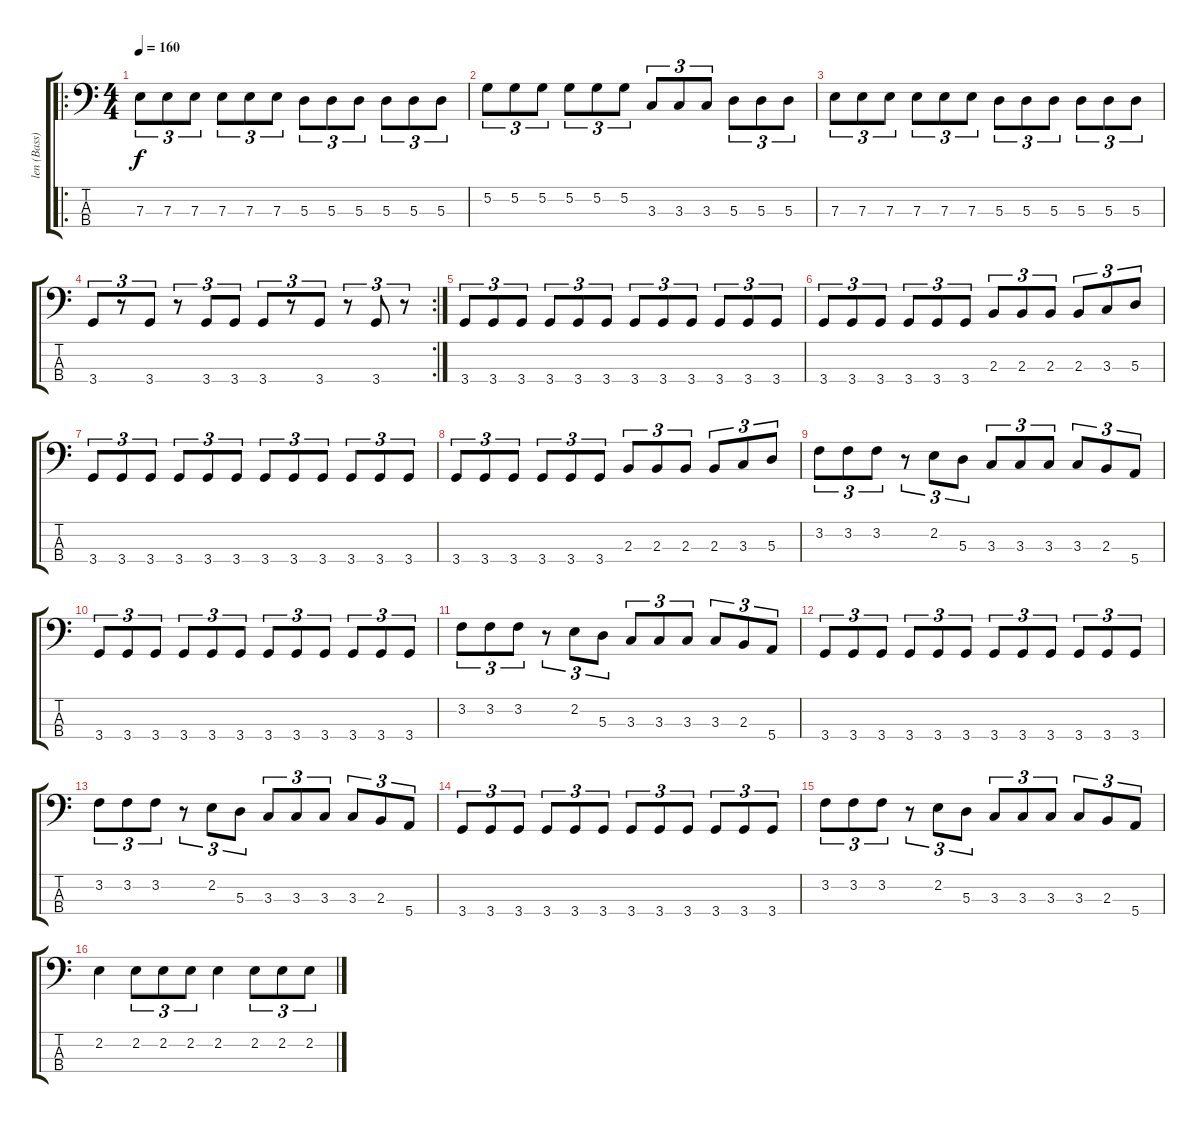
\track ("len (Bass)" "len (Bass)") {instrument electricbasspick}
\staff {score tabs}
\tuning (G2 D2 A1 E1) {hide}
\ro
\ts (4 4)
\tempo 160
\clef f4
\ks c
7.3.8{tu (3 2) dy f} 7.3.8{tu (3 2)} 7.3.8{tu (3 2)} 7.3.8{tu (3 2)} 7.3.8{tu (3 2)} 7.3.8{tu (3 2)} 5.3.8{tu (3 2)} 5.3.8{tu (3 2)} 5.3.8{tu (3 2)} 5.3.8{tu (3 2)} 5.3.8{tu (3 2)} 5.3.8{tu (3 2)} |
5.2.8{tu (3 2)} 5.2.8{tu (3 2)} 5.2.8{tu (3 2)} 5.2.8{tu (3 2)} 5.2.8{tu (3 2)} 5.2.8{tu (3 2)} 3.3.8{tu (3 2)} 3.3.8{tu (3 2)} 3.3.8{tu (3 2)} 5.3.8{tu (3 2)} 5.3.8{tu (3 2)} 5.3.8{tu (3 2)} |
7.3.8{tu (3 2)} 7.3.8{tu (3 2)} 7.3.8{tu (3 2)} 7.3.8{tu (3 2)} 7.3.8{tu (3 2)} 7.3.8{tu (3 2)} 5.3.8{tu (3 2)} 5.3.8{tu (3 2)} 5.3.8{tu (3 2)} 5.3.8{tu (3 2)} 5.3.8{tu (3 2)} 5.3.8{tu (3 2)} |
\rc 2
3.4.8{tu (3 2)} r.8{tu (3 2)} 3.4.8{tu (3 2)} r.8{tu (3 2)} 3.4.8{tu (3 2)} 3.4.8{tu (3 2)} 3.4.8{tu (3 2)} r.8{tu (3 2)} 3.4.8{tu (3 2)} r.8{tu (3 2)} 3.4.8{tu (3 2)} r.8{tu (3 2)} |
3.4.8{tu (3 2)} 3.4.8{tu (3 2)} 3.4.8{tu (3 2)} 3.4.8{tu (3 2)} 3.4.8{tu (3 2)} 3.4.8{tu (3 2)} 3.4.8{tu (3 2)} 3.4.8{tu (3 2)} 3.4.8{tu (3 2)} 3.4.8{tu (3 2)} 3.4.8{tu (3 2)} 3.4.8{tu (3 2)} |
3.4.8{tu (3 2)} 3.4.8{tu (3 2)} 3.4.8{tu (3 2)} 3.4.8{tu (3 2)} 3.4.8{tu (3 2)} 3.4.8{tu (3 2)} 2.3.8{tu (3 2)} 2.3.8{tu (3 2)} 2.3.8{tu (3 2)} 2.3.8{tu (3 2)} 3.3.8{tu (3 2)} 5.3.8{tu (3 2)} |
3.4.8{tu (3 2)} 3.4.8{tu (3 2)} 3.4.8{tu (3 2)} 3.4.8{tu (3 2)} 3.4.8{tu (3 2)} 3.4.8{tu (3 2)} 3.4.8{tu (3 2)} 3.4.8{tu (3 2)} 3.4.8{tu (3 2)} 3.4.8{tu (3 2)} 3.4.8{tu (3 2)} 3.4.8{tu (3 2)} |
3.4.8{tu (3 2)} 3.4.8{tu (3 2)} 3.4.8{tu (3 2)} 3.4.8{tu (3 2)} 3.4.8{tu (3 2)} 3.4.8{tu (3 2)} 2.3.8{tu (3 2)} 2.3.8{tu (3 2)} 2.3.8{tu (3 2)} 2.3.8{tu (3 2)} 3.3.8{tu (3 2)} 5.3.8{tu (3 2)} |
3.2.8{tu (3 2)} 3.2.8{tu (3 2)} 3.2.8{tu (3 2)} r.8{tu (3 2)} 2.2.8{tu (3 2)} 5.3.8{tu (3 2)} 3.3.8{tu (3 2)} 3.3.8{tu (3 2)} 3.3.8{tu (3 2)} 3.3.8{tu (3 2)} 2.3.8{tu (3 2)} 5.4.8{tu (3 2)} |
3.4.8{tu (3 2)} 3.4.8{tu (3 2)} 3.4.8{tu (3 2)} 3.4.8{tu (3 2)} 3.4.8{tu (3 2)} 3.4.8{tu (3 2)} 3.4.8{tu (3 2)} 3.4.8{tu (3 2)} 3.4.8{tu (3 2)} 3.4.8{tu (3 2)} 3.4.8{tu (3 2)} 3.4.8{tu (3 2)} |
3.2.8{tu (3 2)} 3.2.8{tu (3 2)} 3.2.8{tu (3 2)} r.8{tu (3 2)} 2.2.8{tu (3 2)} 5.3.8{tu (3 2)} 3.3.8{tu (3 2)} 3.3.8{tu (3 2)} 3.3.8{tu (3 2)} 3.3.8{tu (3 2)} 2.3.8{tu (3 2)} 5.4.8{tu (3 2)} |
3.4.8{tu (3 2)} 3.4.8{tu (3 2)} 3.4.8{tu (3 2)} 3.4.8{tu (3 2)} 3.4.8{tu (3 2)} 3.4.8{tu (3 2)} 3.4.8{tu (3 2)} 3.4.8{tu (3 2)} 3.4.8{tu (3 2)} 3.4.8{tu (3 2)} 3.4.8{tu (3 2)} 3.4.8{tu (3 2)} |
3.2.8{tu (3 2)} 3.2.8{tu (3 2)} 3.2.8{tu (3 2)} r.8{tu (3 2)} 2.2.8{tu (3 2)} 5.3.8{tu (3 2)} 3.3.8{tu (3 2)} 3.3.8{tu (3 2)} 3.3.8{tu (3 2)} 3.3.8{tu (3 2)} 2.3.8{tu (3 2)} 5.4.8{tu (3 2)} |
3.4.8{tu (3 2)} 3.4.8{tu (3 2)} 3.4.8{tu (3 2)} 3.4.8{tu (3 2)} 3.4.8{tu (3 2)} 3.4.8{tu (3 2)} 3.4.8{tu (3 2)} 3.4.8{tu (3 2)} 3.4.8{tu (3 2)} 3.4.8{tu (3 2)} 3.4.8{tu (3 2)} 3.4.8{tu (3 2)} |
3.2.8{tu (3 2)} 3.2.8{tu (3 2)} 3.2.8{tu (3 2)} r.8{tu (3 2)} 2.2.8{tu (3 2)} 5.3.8{tu (3 2)} 3.3.8{tu (3 2)} 3.3.8{tu (3 2)} 3.3.8{tu (3 2)} 3.3.8{tu (3 2)} 2.3.8{tu (3 2)} 5.4.8{tu (3 2)} |
2.2.4 2.2.8{tu (3 2)} 2.2.8{tu (3 2)} 2.2.8{tu (3 2)} 2.2.4 2.2.8{tu (3 2)} 2.2.8{tu (3 2)} 2.2.8{tu (3 2)}
